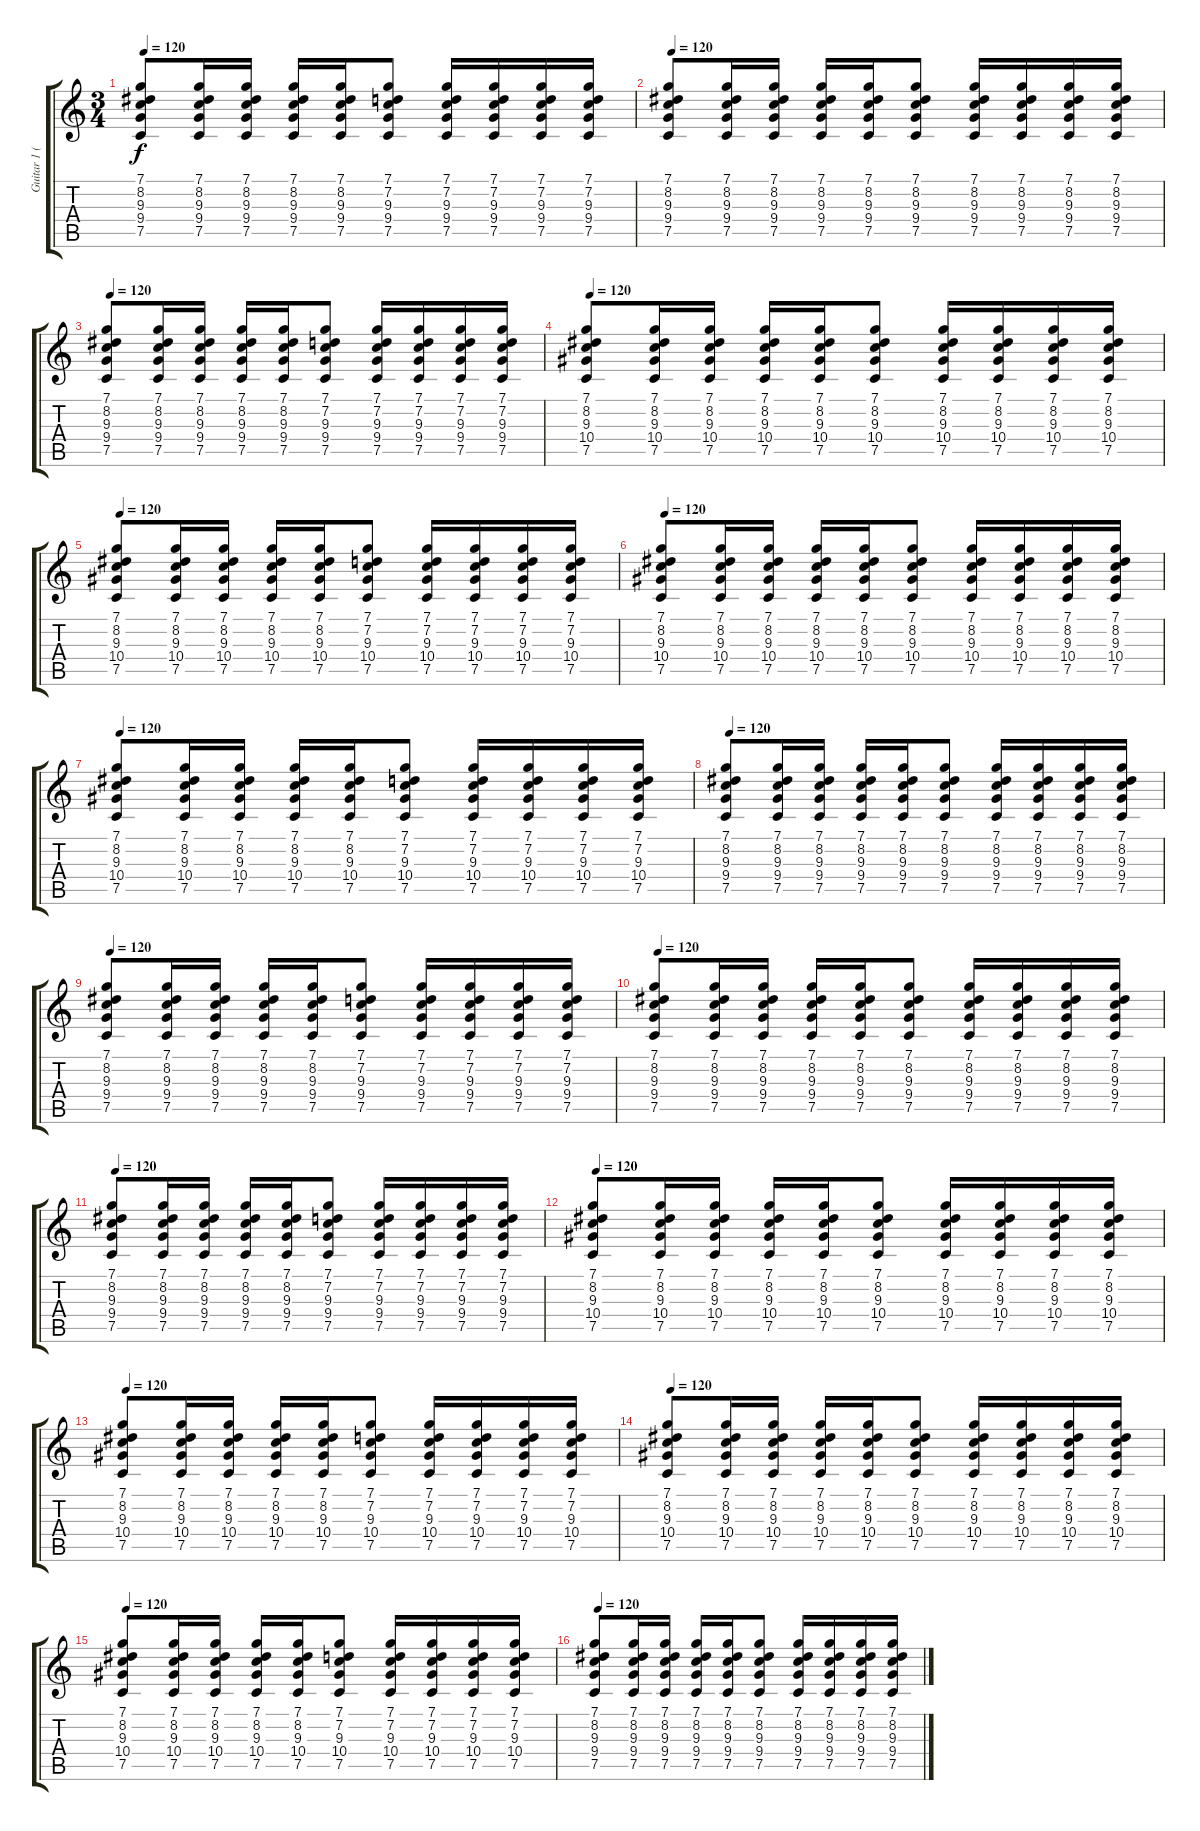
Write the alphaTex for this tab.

\track ("Guitar 1 (Clean)" "Guitar 1 (") {instrument acousticguitarsteel}
\staff {score tabs}
\tuning (C4 G3 Eb3 Bb2 F2 C2) {hide}
\ts (3 4)
\tempo 120
\clef g2
\ks c
(7.1 8.2 9.3 9.4 7.5).8{dy f} (7.1 8.2 9.3 9.4 7.5).16 (7.1 8.2 9.3 9.4 7.5).16 (7.1 8.2 9.3 9.4 7.5).16 (7.1 8.2 9.3 9.4 7.5).16 (7.1 7.2 9.3 9.4 7.5).8 (7.1 7.2 9.3 9.4 7.5).16 (7.1 7.2 9.3 9.4 7.5).16 (7.1 7.2 9.3 9.4 7.5).16 (7.1 7.2 9.3 9.4 7.5).16 |
\tempo 120
(7.1 8.2 9.3 9.4 7.5).8 (7.1 8.2 9.3 9.4 7.5).16 (7.1 8.2 9.3 9.4 7.5).16 (7.1 8.2 9.3 9.4 7.5).16 (7.1 8.2 9.3 9.4 7.5).16 (7.1 8.2 9.3 9.4 7.5).8 (7.1 8.2 9.3 9.4 7.5).16 (7.1 8.2 9.3 9.4 7.5).16 (7.1 8.2 9.3 9.4 7.5).16 (7.1 8.2 9.3 9.4 7.5).16 |
\tempo 120
(7.1 8.2 9.3 9.4 7.5).8 (7.1 8.2 9.3 9.4 7.5).16 (7.1 8.2 9.3 9.4 7.5).16 (7.1 8.2 9.3 9.4 7.5).16 (7.1 8.2 9.3 9.4 7.5).16 (7.1 7.2 9.3 9.4 7.5).8 (7.1 7.2 9.3 9.4 7.5).16 (7.1 7.2 9.3 9.4 7.5).16 (7.1 7.2 9.3 9.4 7.5).16 (7.1 7.2 9.3 9.4 7.5).16 |
\tempo 120
(7.1 8.2 9.3 10.4 7.5).8 (7.1 8.2 9.3 10.4 7.5).16 (7.1 8.2 9.3 10.4 7.5).16 (7.1 8.2 9.3 10.4 7.5).16 (7.1 8.2 9.3 10.4 7.5).16 (7.1 8.2 9.3 10.4 7.5).8 (7.1 8.2 9.3 10.4 7.5).16 (7.1 8.2 9.3 10.4 7.5).16 (7.1 8.2 9.3 10.4 7.5).16 (7.1 8.2 9.3 10.4 7.5).16 |
\tempo 120
(7.1 8.2 9.3 10.4 7.5).8 (7.1 8.2 9.3 10.4 7.5).16 (7.1 8.2 9.3 10.4 7.5).16 (7.1 8.2 9.3 10.4 7.5).16 (7.1 8.2 9.3 10.4 7.5).16 (7.1 7.2 9.3 10.4 7.5).8 (7.1 7.2 9.3 10.4 7.5).16 (7.1 7.2 9.3 10.4 7.5).16 (7.1 7.2 9.3 10.4 7.5).16 (7.1 7.2 9.3 10.4 7.5).16 |
\tempo 120
(7.1 8.2 9.3 10.4 7.5).8 (7.1 8.2 9.3 10.4 7.5).16 (7.1 8.2 9.3 10.4 7.5).16 (7.1 8.2 9.3 10.4 7.5).16 (7.1 8.2 9.3 10.4 7.5).16 (7.1 8.2 9.3 10.4 7.5).8 (7.1 8.2 9.3 10.4 7.5).16 (7.1 8.2 9.3 10.4 7.5).16 (7.1 8.2 9.3 10.4 7.5).16 (7.1 8.2 9.3 10.4 7.5).16 |
\tempo 120
(7.1 8.2 9.3 10.4 7.5).8 (7.1 8.2 9.3 10.4 7.5).16 (7.1 8.2 9.3 10.4 7.5).16 (7.1 8.2 9.3 10.4 7.5).16 (7.1 8.2 9.3 10.4 7.5).16 (7.1 7.2 9.3 10.4 7.5).8 (7.1 7.2 9.3 10.4 7.5).16 (7.1 7.2 9.3 10.4 7.5).16 (7.1 7.2 9.3 10.4 7.5).16 (7.1 7.2 9.3 10.4 7.5).16 |
\tempo 120
(7.1 8.2 9.3 9.4 7.5).8 (7.1 8.2 9.3 9.4 7.5).16 (7.1 8.2 9.3 9.4 7.5).16 (7.1 8.2 9.3 9.4 7.5).16 (7.1 8.2 9.3 9.4 7.5).16 (7.1 8.2 9.3 9.4 7.5).8 (7.1 8.2 9.3 9.4 7.5).16 (7.1 8.2 9.3 9.4 7.5).16 (7.1 8.2 9.3 9.4 7.5).16 (7.1 8.2 9.3 9.4 7.5).16 |
\tempo 120
(7.1 8.2 9.3 9.4 7.5).8 (7.1 8.2 9.3 9.4 7.5).16 (7.1 8.2 9.3 9.4 7.5).16 (7.1 8.2 9.3 9.4 7.5).16 (7.1 8.2 9.3 9.4 7.5).16 (7.1 7.2 9.3 9.4 7.5).8 (7.1 7.2 9.3 9.4 7.5).16 (7.1 7.2 9.3 9.4 7.5).16 (7.1 7.2 9.3 9.4 7.5).16 (7.1 7.2 9.3 9.4 7.5).16 |
\tempo 120
(7.1 8.2 9.3 9.4 7.5).8 (7.1 8.2 9.3 9.4 7.5).16 (7.1 8.2 9.3 9.4 7.5).16 (7.1 8.2 9.3 9.4 7.5).16 (7.1 8.2 9.3 9.4 7.5).16 (7.1 8.2 9.3 9.4 7.5).8 (7.1 8.2 9.3 9.4 7.5).16 (7.1 8.2 9.3 9.4 7.5).16 (7.1 8.2 9.3 9.4 7.5).16 (7.1 8.2 9.3 9.4 7.5).16 |
\tempo 120
(7.1 8.2 9.3 9.4 7.5).8 (7.1 8.2 9.3 9.4 7.5).16 (7.1 8.2 9.3 9.4 7.5).16 (7.1 8.2 9.3 9.4 7.5).16 (7.1 8.2 9.3 9.4 7.5).16 (7.1 7.2 9.3 9.4 7.5).8 (7.1 7.2 9.3 9.4 7.5).16 (7.1 7.2 9.3 9.4 7.5).16 (7.1 7.2 9.3 9.4 7.5).16 (7.1 7.2 9.3 9.4 7.5).16 |
\tempo 120
(7.1 8.2 9.3 10.4 7.5).8 (7.1 8.2 9.3 10.4 7.5).16 (7.1 8.2 9.3 10.4 7.5).16 (7.1 8.2 9.3 10.4 7.5).16 (7.1 8.2 9.3 10.4 7.5).16 (7.1 8.2 9.3 10.4 7.5).8 (7.1 8.2 9.3 10.4 7.5).16 (7.1 8.2 9.3 10.4 7.5).16 (7.1 8.2 9.3 10.4 7.5).16 (7.1 8.2 9.3 10.4 7.5).16 |
\tempo 120
(7.1 8.2 9.3 10.4 7.5).8 (7.1 8.2 9.3 10.4 7.5).16 (7.1 8.2 9.3 10.4 7.5).16 (7.1 8.2 9.3 10.4 7.5).16 (7.1 8.2 9.3 10.4 7.5).16 (7.1 7.2 9.3 10.4 7.5).8 (7.1 7.2 9.3 10.4 7.5).16 (7.1 7.2 9.3 10.4 7.5).16 (7.1 7.2 9.3 10.4 7.5).16 (7.1 7.2 9.3 10.4 7.5).16 |
\tempo 120
(7.1 8.2 9.3 10.4 7.5).8 (7.1 8.2 9.3 10.4 7.5).16 (7.1 8.2 9.3 10.4 7.5).16 (7.1 8.2 9.3 10.4 7.5).16 (7.1 8.2 9.3 10.4 7.5).16 (7.1 8.2 9.3 10.4 7.5).8 (7.1 8.2 9.3 10.4 7.5).16 (7.1 8.2 9.3 10.4 7.5).16 (7.1 8.2 9.3 10.4 7.5).16 (7.1 8.2 9.3 10.4 7.5).16 |
\tempo 120
(7.1 8.2 9.3 10.4 7.5).8 (7.1 8.2 9.3 10.4 7.5).16 (7.1 8.2 9.3 10.4 7.5).16 (7.1 8.2 9.3 10.4 7.5).16 (7.1 8.2 9.3 10.4 7.5).16 (7.1 7.2 9.3 10.4 7.5).8 (7.1 7.2 9.3 10.4 7.5).16 (7.1 7.2 9.3 10.4 7.5).16 (7.1 7.2 9.3 10.4 7.5).16 (7.1 7.2 9.3 10.4 7.5).16 |
\tempo 120
(7.1 8.2 9.3 9.4 7.5).8 (7.1 8.2 9.3 9.4 7.5).16 (7.1 8.2 9.3 9.4 7.5).16 (7.1 8.2 9.3 9.4 7.5).16 (7.1 8.2 9.3 9.4 7.5).16 (7.1 8.2 9.3 9.4 7.5).8 (7.1 8.2 9.3 9.4 7.5).16 (7.1 8.2 9.3 9.4 7.5).16 (7.1 8.2 9.3 9.4 7.5).16 (7.1 8.2 9.3 9.4 7.5).16
